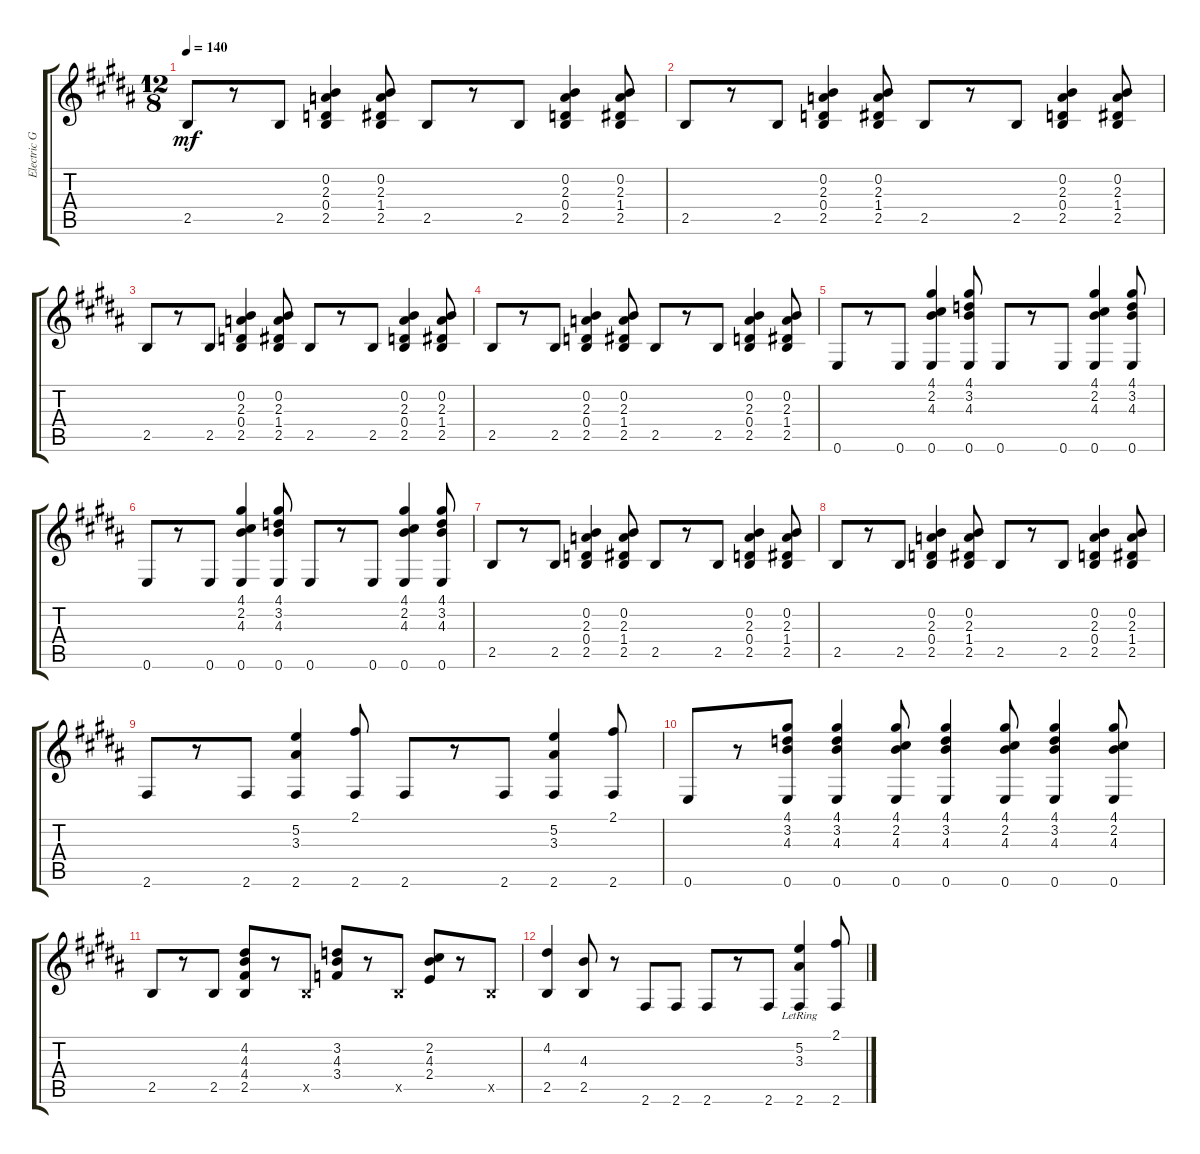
\track ("Electric Guitar" "Electric G") {instrument electricguitarclean}
\staff {score tabs}
\tuning (E4 B3 G3 D3 A2 E2) {hide}
\ts (12 8)
\tempo 140
\clef g2
\ks b
2.5.8{dy mf instrument electricguitarclean} r.8 2.5.8 (0.2 2.3 0.4 2.5).4 (0.2 2.3 1.4 2.5).8 2.5.8 r.8 2.5.8 (0.2 2.3 0.4 2.5).4 (0.2 2.3 1.4 2.5).8 |
2.5.8 r.8 2.5.8 (0.2 2.3 0.4 2.5).4 (0.2 2.3 1.4 2.5).8 2.5.8 r.8 2.5.8 (0.2 2.3 0.4 2.5).4 (0.2 2.3 1.4 2.5).8 |
2.5.8 r.8 2.5.8 (0.2 2.3 0.4 2.5).4 (0.2 2.3 1.4 2.5).8 2.5.8 r.8 2.5.8 (0.2 2.3 0.4 2.5).4 (0.2 2.3 1.4 2.5).8 |
2.5.8 r.8 2.5.8 (0.2 2.3 0.4 2.5).4 (0.2 2.3 1.4 2.5).8 2.5.8 r.8 2.5.8 (0.2 2.3 0.4 2.5).4 (0.2 2.3 1.4 2.5).8 |
0.6.8 r.8 0.6.8 (4.1 2.2 4.3 0.6).4 (4.1 3.2 4.3 0.6).8 0.6.8 r.8 0.6.8 (4.1 2.2 4.3 0.6).4 (4.1 3.2 4.3 0.6).8 |
0.6.8 r.8 0.6.8 (4.1 2.2 4.3 0.6).4 (4.1 3.2 4.3 0.6).8 0.6.8 r.8 0.6.8 (4.1 2.2 4.3 0.6).4 (4.1 3.2 4.3 0.6).8 |
2.5.8 r.8 2.5.8 (0.2 2.3 0.4 2.5).4 (0.2 2.3 1.4 2.5).8 2.5.8 r.8 2.5.8 (0.2 2.3 0.4 2.5).4 (0.2 2.3 1.4 2.5).8 |
2.5.8 r.8 2.5.8 (0.2 2.3 0.4 2.5).4 (0.2 2.3 1.4 2.5).8 2.5.8 r.8 2.5.8 (0.2 2.3 0.4 2.5).4 (0.2 2.3 1.4 2.5).8 |
2.6.8 r.8 2.6.8 (5.2 3.3 2.6).4 (2.1 2.6).8 2.6.8 r.8 2.6.8 (5.2 3.3 2.6).4 (2.1 2.6).8 |
0.6.8 r.8 (4.1 3.2 4.3 0.6).8 (4.1 3.2 4.3 0.6).4 (4.1 2.2 4.3 0.6).8 (4.1 3.2 4.3 0.6).4 (4.1 2.2 4.3 0.6).8 (4.1 3.2 4.3 0.6).4 (4.1 2.2 4.3 0.6).8 |
2.5.8 r.8 2.5.8 (4.2 4.3 4.4 2.5).8 r.8 2.5{x}.8 (3.2 4.3 3.4).8 r.8 2.5{x}.8 (2.2 4.3 2.4).8 r.8 2.5{x}.8 |
(4.2 2.5).4 (4.3 2.5).8 r.8 2.6.8 2.6.8 2.6.8 r.8 2.6.8 (5.2{lr} 3.3{lr} 2.6{lr}).4 (2.1 2.6).8
